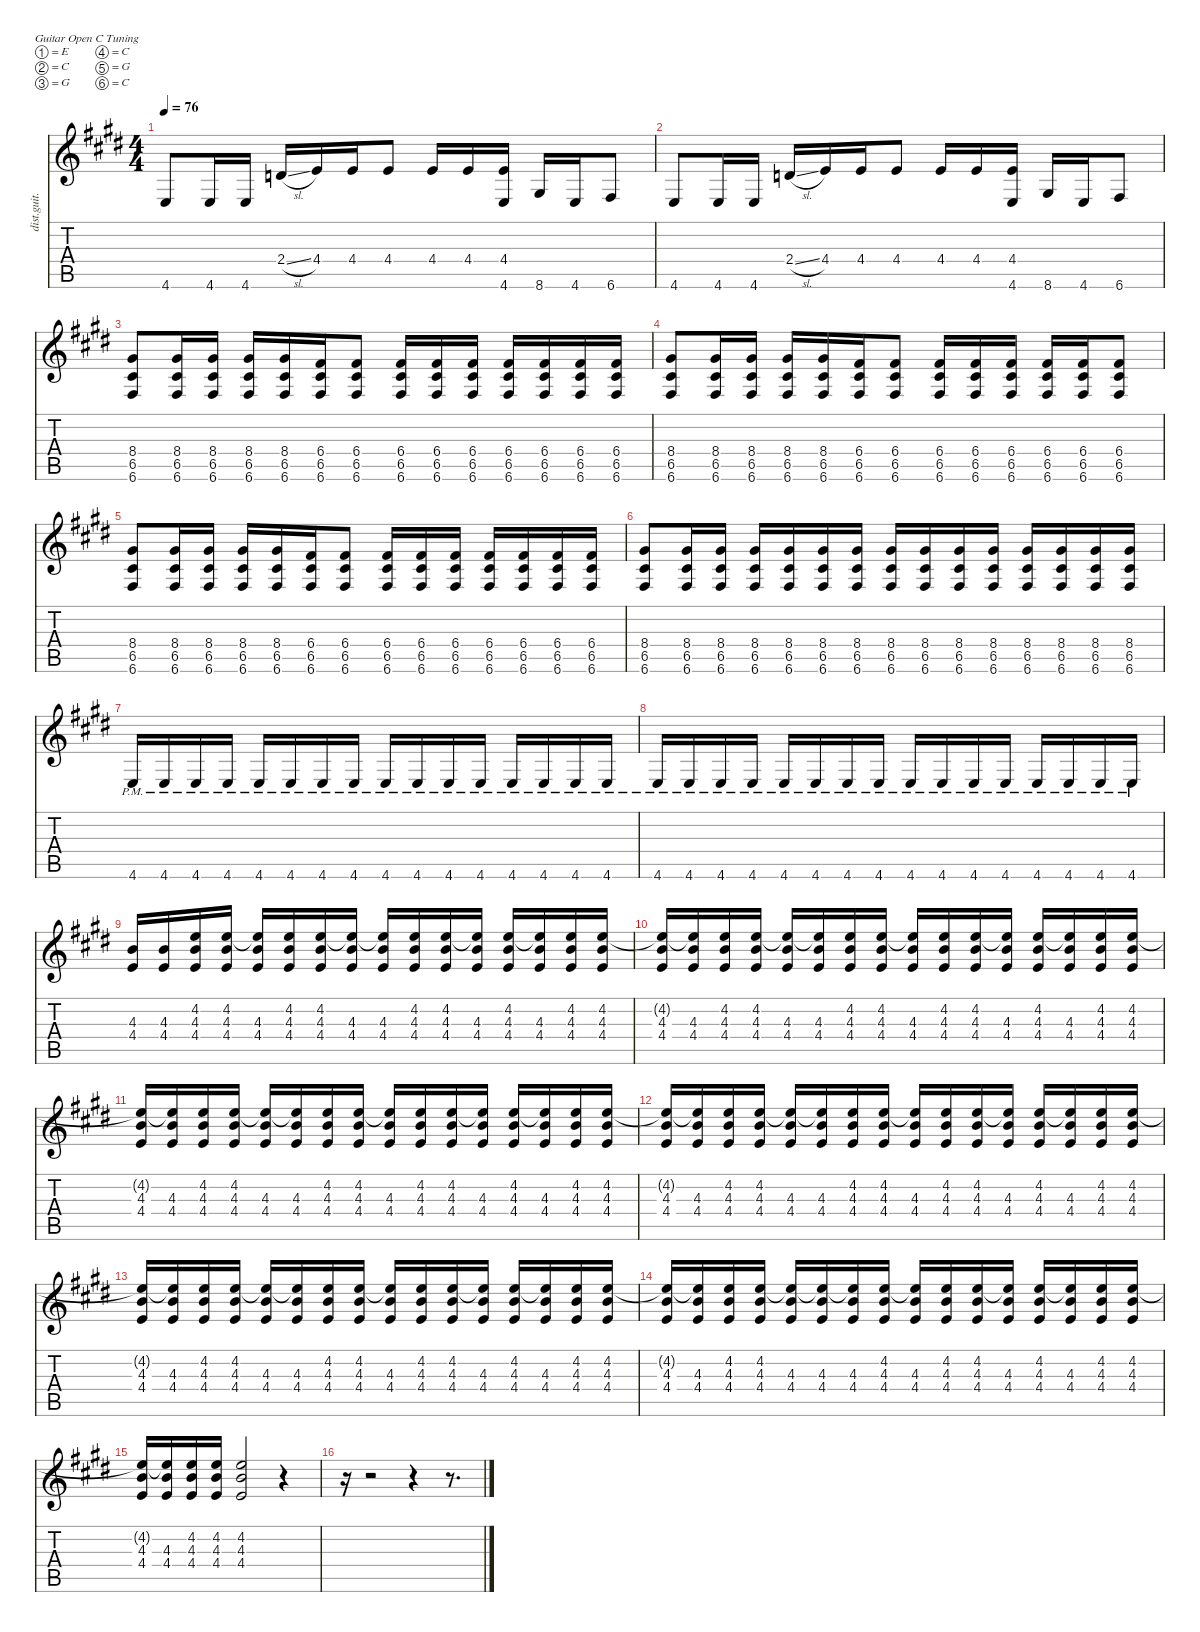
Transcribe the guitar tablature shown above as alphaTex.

\defaultSystemsLayout 4
\hideDynamics
\bracketExtendMode nobrackets
\otherSystemsTrackNameOrientation horizontal
\track ("Guitar 1" "dist.guit.") {mute instrument distortionguitar}
\staff {score tabs}
\tuning (E4 C4 G3 C3 G2 C2)
\ts (4 4)
\tempo 76
\clef g2
\ks e
4.6{acc forcenatural}.8{dy f beam Up} 4.6{acc forcenatural}.16{beam Up} 4.6{acc forcenatural}.16{beam Up} 2.4{sl acc forcenatural}.16{beam Up} 4.4{acc forcenatural}.16{beam Up} 4.4{acc forcenatural}.16{beam Up} 4.4{acc forcenatural}.8{beam Up} 4.4{acc forcenatural}.16{beam Up} 4.4{acc forcenatural}.16{beam Up} (4.4{acc forcenatural} 4.6{acc forcenatural}).16{beam Up} 8.6{acc #}.16{beam Up} 4.6{acc forcenatural}.16{beam Up} 6.6{acc #}.8{beam Up} |
4.6{acc forcenatural}.8{beam Up} 4.6{acc forcenatural}.16{beam Up} 4.6{acc forcenatural}.16{beam Up} 2.4{sl acc forcenatural}.16{beam Up} 4.4{acc forcenatural}.16{beam Up} 4.4{acc forcenatural}.16{beam Up} 4.4{acc forcenatural}.8{beam Up} 4.4{acc forcenatural}.16{beam Up} 4.4{acc forcenatural}.16{beam Up} (4.4{acc forcenatural} 4.6{acc forcenatural}).16{beam Up} 8.6{acc #}.16{beam Up} 4.6{acc forcenatural}.16{beam Up} 6.6{acc #}.8{beam Up} |
(8.4{acc #} 6.5{acc #} 6.6{acc #}).8{beam Up} (8.4{acc #} 6.5{acc #} 6.6{acc #}).16{beam Up} (8.4{acc #} 6.5{acc #} 6.6{acc #}).16{beam Up} (8.4{acc #} 6.5{acc #} 6.6{acc #}).16{beam Up} (8.4{acc #} 6.5{acc #} 6.6{acc #}).16{beam Up} (6.4{acc #} 6.5{acc #} 6.6{acc #}).16{beam Up} (6.4{acc #} 6.5{acc #} 6.6{acc #}).8{beam Up} (6.4{acc #} 6.5{acc #} 6.6{acc #}).16{beam Up} (6.4{acc #} 6.5{acc #} 6.6{acc #}).16{beam Up} (6.4{acc #} 6.5{acc #} 6.6{acc #}).16{beam Up} (6.4{acc #} 6.5{acc #} 6.6{acc #}).16{beam Up} (6.4{acc #} 6.5{acc #} 6.6{acc #}).16{beam Up} (6.4{acc #} 6.5{acc #} 6.6{acc #}).16{beam Up} (6.4{acc #} 6.5{acc #} 6.6{acc #}).16{beam Up} |
(8.4{acc #} 6.5{acc #} 6.6{acc #}).8{beam Up} (8.4{acc #} 6.5{acc #} 6.6{acc #}).16{beam Up} (8.4{acc #} 6.5{acc #} 6.6{acc #}).16{beam Up} (8.4{acc #} 6.5{acc #} 6.6{acc #}).16{beam Up} (8.4{acc #} 6.5{acc #} 6.6{acc #}).16{beam Up} (6.4{acc #} 6.5{acc #} 6.6{acc #}).16{beam Up} (6.4{acc #} 6.5{acc #} 6.6{acc #}).8{beam Up} (6.4{acc #} 6.5{acc #} 6.6{acc #}).16{beam Up} (6.4{acc #} 6.5{acc #} 6.6{acc #}).16{beam Up} (6.4{acc #} 6.5{acc #} 6.6{acc #}).16{beam Up} (6.4{acc #} 6.5{acc #} 6.6{acc #}).16{beam Up} (6.4{acc #} 6.5{acc #} 6.6{acc #}).16{beam Up} (6.4{acc #} 6.5{acc #} 6.6{acc #}).8{beam Up} |
(8.4{acc #} 6.5{acc #} 6.6{acc #}).8{beam Up} (8.4{acc #} 6.5{acc #} 6.6{acc #}).16{beam Up} (8.4{acc #} 6.5{acc #} 6.6{acc #}).16{beam Up} (8.4{acc #} 6.5{acc #} 6.6{acc #}).16{beam Up} (8.4{acc #} 6.5{acc #} 6.6{acc #}).16{beam Up} (6.4{acc #} 6.5{acc #} 6.6{acc #}).16{beam Up} (6.4{acc #} 6.5{acc #} 6.6{acc #}).8{beam Up} (6.4{acc #} 6.5{acc #} 6.6{acc #}).16{beam Up} (6.4{acc #} 6.5{acc #} 6.6{acc #}).16{beam Up} (6.4{acc #} 6.5{acc #} 6.6{acc #}).16{beam Up} (6.4{acc #} 6.5{acc #} 6.6{acc #}).16{beam Up} (6.4{acc #} 6.5{acc #} 6.6{acc #}).16{beam Up} (6.4{acc #} 6.5{acc #} 6.6{acc #}).16{beam Up} (6.4{acc #} 6.5{acc #} 6.6{acc #}).16{beam Up} |
(8.4{acc #} 6.5{acc #} 6.6{acc #}).8{beam Up} (8.4{acc #} 6.5{acc #} 6.6{acc #}).16{beam Up} (8.4{acc #} 6.5{acc #} 6.6{acc #}).16{beam Up} (8.4{acc #} 6.5{acc #} 6.6{acc #}).16{beam Up} (8.4{acc #} 6.5{acc #} 6.6{acc #}).16{beam Up} (8.4{acc #} 6.5{acc #} 6.6{acc #}).16{beam Up} (8.4{acc #} 6.5{acc #} 6.6{acc #}).16{beam Up} (8.4{acc #} 6.5{acc #} 6.6{acc #}).16{beam Up} (8.4{acc #} 6.5{acc #} 6.6{acc #}).16{beam Up} (8.4{acc #} 6.5{acc #} 6.6{acc #}).16{beam Up} (8.4{acc #} 6.5{acc #} 6.6{acc #}).16{beam Up} (8.4{acc #} 6.5{acc #} 6.6{acc #}).16{beam Up} (8.4{acc #} 6.5{acc #} 6.6{acc #}).16{beam Up} (8.4{acc #} 6.5{acc #} 6.6{acc #}).16{beam Up} (8.4{acc #} 6.5{acc #} 6.6{acc #}).16{beam Up} |
4.6{pm acc forcenatural}.16{beam Up} 4.6{pm acc forcenatural}.16{beam Up} 4.6{pm acc forcenatural}.16{beam Up} 4.6{pm acc forcenatural}.16{beam Up} 4.6{pm acc forcenatural}.16{beam Up} 4.6{pm acc forcenatural}.16{beam Up} 4.6{pm acc forcenatural}.16{beam Up} 4.6{pm acc forcenatural}.16{beam Up} 4.6{pm acc forcenatural}.16{beam Up} 4.6{pm acc forcenatural}.16{beam Up} 4.6{pm acc forcenatural}.16{beam Up} 4.6{pm acc forcenatural}.16{beam Up} 4.6{pm acc forcenatural}.16{beam Up} 4.6{pm acc forcenatural}.16{beam Up} 4.6{pm acc forcenatural}.16{beam Up} 4.6{pm acc forcenatural}.16{beam Up} |
4.6{pm acc forcenatural}.16{beam Up} 4.6{pm acc forcenatural}.16{beam Up} 4.6{pm acc forcenatural}.16{beam Up} 4.6{pm acc forcenatural}.16{beam Up} 4.6{pm acc forcenatural}.16{beam Up} 4.6{pm acc forcenatural}.16{beam Up} 4.6{pm acc forcenatural}.16{beam Up} 4.6{pm acc forcenatural}.16{beam Up} 4.6{pm acc forcenatural}.16{beam Up} 4.6{pm acc forcenatural}.16{beam Up} 4.6{pm acc forcenatural}.16{beam Up} 4.6{pm acc forcenatural}.16{beam Up} 4.6{pm acc forcenatural}.16{beam Up} 4.6{pm acc forcenatural}.16{beam Up} 4.6{pm acc forcenatural}.16{beam Up} 4.6{pm acc forcenatural}.16{beam Up} |
(4.3{acc forcenatural} 4.4{acc forcenatural}).16{instrument acousticguitarsteel beam Up} (4.3{acc forcenatural} 4.4{acc forcenatural}).16{beam Up} (4.2{acc forcenatural} 4.3{acc forcenatural} 4.4{acc forcenatural}).16{beam Up} (4.2{acc forcenatural} 4.3{acc forcenatural} 4.4{acc forcenatural}).16{beam Up} (4.2{t acc forcenatural} 4.3{acc forcenatural} 4.4{acc forcenatural}).16{beam Up} (4.2{acc forcenatural} 4.3{acc forcenatural} 4.4{acc forcenatural}).16{beam Up} (4.2{acc forcenatural} 4.3{acc forcenatural} 4.4{acc forcenatural}).16{beam Up} (4.2{t acc forcenatural} 4.3{acc forcenatural} 4.4{acc forcenatural}).16{beam Up} (4.2{t acc forcenatural} 4.3{acc forcenatural} 4.4{acc forcenatural}).16{beam Up} (4.2{acc forcenatural} 4.3{acc forcenatural} 4.4{acc forcenatural}).16{beam Up} (4.2{acc forcenatural} 4.3{acc forcenatural} 4.4{acc forcenatural}).16{beam Up} (4.2{t acc forcenatural} 4.3{acc forcenatural} 4.4{acc forcenatural}).16{beam Up} (4.2{acc forcenatural} 4.3{acc forcenatural} 4.4{acc forcenatural}).16{beam Up} (4.2{t acc forcenatural} 4.3{acc forcenatural} 4.4{acc forcenatural}).16{beam Up} (4.2{acc forcenatural} 4.3{acc forcenatural} 4.4{acc forcenatural}).16{beam Up} (4.2{acc forcenatural} 4.3{acc forcenatural} 4.4{acc forcenatural}).16{beam Up} |
(4.2{t acc forcenatural} 4.3{acc forcenatural} 4.4{acc forcenatural}).16{beam Up} (4.2{t acc forcenatural} 4.3{acc forcenatural} 4.4{acc forcenatural}).16{beam Up} (4.2{acc forcenatural} 4.3{acc forcenatural} 4.4{acc forcenatural}).16{beam Up} (4.2{acc forcenatural} 4.3{acc forcenatural} 4.4{acc forcenatural}).16{beam Up} (4.2{t acc forcenatural} 4.3{acc forcenatural} 4.4{acc forcenatural}).16{beam Up} (4.2{t acc forcenatural} 4.3{acc forcenatural} 4.4{acc forcenatural}).16{beam Up} (4.2{acc forcenatural} 4.3{acc forcenatural} 4.4{acc forcenatural}).16{beam Up} (4.2{acc forcenatural} 4.3{acc forcenatural} 4.4{acc forcenatural}).16{beam Up} (4.2{t acc forcenatural} 4.3{acc forcenatural} 4.4{acc forcenatural}).16{beam Up} (4.2{acc forcenatural} 4.3{acc forcenatural} 4.4{acc forcenatural}).16{beam Up} (4.2{acc forcenatural} 4.3{acc forcenatural} 4.4{acc forcenatural}).16{beam Up} (4.2{t acc forcenatural} 4.3{acc forcenatural} 4.4{acc forcenatural}).16{beam Up} (4.2{acc forcenatural} 4.3{acc forcenatural} 4.4{acc forcenatural}).16{beam Up} (4.2{t acc forcenatural} 4.3{acc forcenatural} 4.4{acc forcenatural}).16{beam Up} (4.2{acc forcenatural} 4.3{acc forcenatural} 4.4{acc forcenatural}).16{beam Up} (4.2{acc forcenatural} 4.3{acc forcenatural} 4.4{acc forcenatural}).16{beam Up} |
(4.2{t acc forcenatural} 4.3{acc forcenatural} 4.4{acc forcenatural}).16{beam Up} (4.2{t acc forcenatural} 4.3{acc forcenatural} 4.4{acc forcenatural}).16{beam Up} (4.2{acc forcenatural} 4.3{acc forcenatural} 4.4{acc forcenatural}).16{beam Up} (4.2{acc forcenatural} 4.3{acc forcenatural} 4.4{acc forcenatural}).16{beam Up} (4.2{t acc forcenatural} 4.3{acc forcenatural} 4.4{acc forcenatural}).16{beam Up} (4.2{t acc forcenatural} 4.3{acc forcenatural} 4.4{acc forcenatural}).16{beam Up} (4.2{acc forcenatural} 4.3{acc forcenatural} 4.4{acc forcenatural}).16{beam Up} (4.2{acc forcenatural} 4.3{acc forcenatural} 4.4{acc forcenatural}).16{beam Up} (4.2{t acc forcenatural} 4.3{acc forcenatural} 4.4{acc forcenatural}).16{beam Up} (4.2{acc forcenatural} 4.3{acc forcenatural} 4.4{acc forcenatural}).16{beam Up} (4.2{acc forcenatural} 4.3{acc forcenatural} 4.4{acc forcenatural}).16{beam Up} (4.2{t acc forcenatural} 4.3{acc forcenatural} 4.4{acc forcenatural}).16{beam Up} (4.2{acc forcenatural} 4.3{acc forcenatural} 4.4{acc forcenatural}).16{beam Up} (4.2{t acc forcenatural} 4.3{acc forcenatural} 4.4{acc forcenatural}).16{beam Up} (4.2{acc forcenatural} 4.3{acc forcenatural} 4.4{acc forcenatural}).16{beam Up} (4.2{acc forcenatural} 4.3{acc forcenatural} 4.4{acc forcenatural}).16{beam Up} |
(4.2{t acc forcenatural} 4.3{acc forcenatural} 4.4{acc forcenatural}).16{beam Up} (4.2{t acc forcenatural} 4.3{acc forcenatural} 4.4{acc forcenatural}).16{beam Up} (4.2{acc forcenatural} 4.3{acc forcenatural} 4.4{acc forcenatural}).16{beam Up} (4.2{acc forcenatural} 4.3{acc forcenatural} 4.4{acc forcenatural}).16{beam Up} (4.2{t acc forcenatural} 4.3{acc forcenatural} 4.4{acc forcenatural}).16{beam Up} (4.2{t acc forcenatural} 4.3{acc forcenatural} 4.4{acc forcenatural}).16{beam Up} (4.2{acc forcenatural} 4.3{acc forcenatural} 4.4{acc forcenatural}).16{beam Up} (4.2{acc forcenatural} 4.3{acc forcenatural} 4.4{acc forcenatural}).16{beam Up} (4.2{t acc forcenatural} 4.3{acc forcenatural} 4.4{acc forcenatural}).16{beam Up} (4.2{acc forcenatural} 4.3{acc forcenatural} 4.4{acc forcenatural}).16{beam Up} (4.2{acc forcenatural} 4.3{acc forcenatural} 4.4{acc forcenatural}).16{beam Up} (4.2{t acc forcenatural} 4.3{acc forcenatural} 4.4{acc forcenatural}).16{beam Up} (4.2{acc forcenatural} 4.3{acc forcenatural} 4.4{acc forcenatural}).16{beam Up} (4.2{t acc forcenatural} 4.3{acc forcenatural} 4.4{acc forcenatural}).16{beam Up} (4.2{acc forcenatural} 4.3{acc forcenatural} 4.4{acc forcenatural}).16{beam Up} (4.2{acc forcenatural} 4.3{acc forcenatural} 4.4{acc forcenatural}).16{beam Up} |
(4.2{t acc forcenatural} 4.3{acc forcenatural} 4.4{acc forcenatural}).16{beam Up} (4.2{t acc forcenatural} 4.3{acc forcenatural} 4.4{acc forcenatural}).16{beam Up} (4.2{acc forcenatural} 4.3{acc forcenatural} 4.4{acc forcenatural}).16{beam Up} (4.2{acc forcenatural} 4.3{acc forcenatural} 4.4{acc forcenatural}).16{beam Up} (4.2{t acc forcenatural} 4.3{acc forcenatural} 4.4{acc forcenatural}).16{beam Up} (4.2{t acc forcenatural} 4.3{acc forcenatural} 4.4{acc forcenatural}).16{beam Up} (4.2{acc forcenatural} 4.3{acc forcenatural} 4.4{acc forcenatural}).16{beam Up} (4.2{acc forcenatural} 4.3{acc forcenatural} 4.4{acc forcenatural}).16{beam Up} (4.2{t acc forcenatural} 4.3{acc forcenatural} 4.4{acc forcenatural}).16{beam Up} (4.2{acc forcenatural} 4.3{acc forcenatural} 4.4{acc forcenatural}).16{beam Up} (4.2{acc forcenatural} 4.3{acc forcenatural} 4.4{acc forcenatural}).16{beam Up} (4.2{t acc forcenatural} 4.3{acc forcenatural} 4.4{acc forcenatural}).16{beam Up} (4.2{acc forcenatural} 4.3{acc forcenatural} 4.4{acc forcenatural}).16{beam Up} (4.2{t acc forcenatural} 4.3{acc forcenatural} 4.4{acc forcenatural}).16{beam Up} (4.2{acc forcenatural} 4.3{acc forcenatural} 4.4{acc forcenatural}).16{beam Up} (4.2{acc forcenatural} 4.3{acc forcenatural} 4.4{acc forcenatural}).16{beam Up} |
(4.2{t acc forcenatural} 4.3{acc forcenatural} 4.4{acc forcenatural}).16{beam Up} (4.2{t acc forcenatural} 4.3{acc forcenatural} 4.4{acc forcenatural}).16{beam Up} (4.2{acc forcenatural} 4.3{acc forcenatural} 4.4{acc forcenatural}).16{beam Up} (4.2{acc forcenatural} 4.3{acc forcenatural} 4.4{acc forcenatural}).16{beam Up} (4.2{t acc forcenatural} 4.3{acc forcenatural} 4.4{acc forcenatural}).16{beam Up} (4.2{t acc forcenatural} 4.3{acc forcenatural} 4.4{acc forcenatural}).16{beam Up} (4.2{t acc forcenatural} 4.3{acc forcenatural} 4.4{acc forcenatural}).16{beam Up} (4.2{acc forcenatural} 4.3{acc forcenatural} 4.4{acc forcenatural}).16{beam Up} (4.2{t acc forcenatural} 4.3{acc forcenatural} 4.4{acc forcenatural}).16{beam Up} (4.2{acc forcenatural} 4.3{acc forcenatural} 4.4{acc forcenatural}).16{beam Up} (4.2{acc forcenatural} 4.3{acc forcenatural} 4.4{acc forcenatural}).16{beam Up} (4.2{t acc forcenatural} 4.3{acc forcenatural} 4.4{acc forcenatural}).16{beam Up} (4.2{acc forcenatural} 4.3{acc forcenatural} 4.4{acc forcenatural}).16{beam Up} (4.2{t acc forcenatural} 4.3{acc forcenatural} 4.4{acc forcenatural}).16{beam Up} (4.2{acc forcenatural} 4.3{acc forcenatural} 4.4{acc forcenatural}).16{beam Up} (4.2{acc forcenatural} 4.3{acc forcenatural} 4.4{acc forcenatural}).16{beam Up} |
(4.2{t acc forcenatural} 4.3{acc forcenatural} 4.4{acc forcenatural}).16{beam Up} (4.2{t acc forcenatural} 4.3{acc forcenatural} 4.4{acc forcenatural}).16{beam Up} (4.2{acc forcenatural} 4.3{acc forcenatural} 4.4{acc forcenatural}).16{beam Up} (4.2{acc forcenatural} 4.3{acc forcenatural} 4.4{acc forcenatural}).16{beam Up} (4.2{acc forcenatural} 4.3{acc forcenatural} 4.4{acc forcenatural}).2{beam Up} r.4{beam Up} |
r.16{beam Down} r.2{beam Down} r.4{beam Down} r.8{d beam Down}
